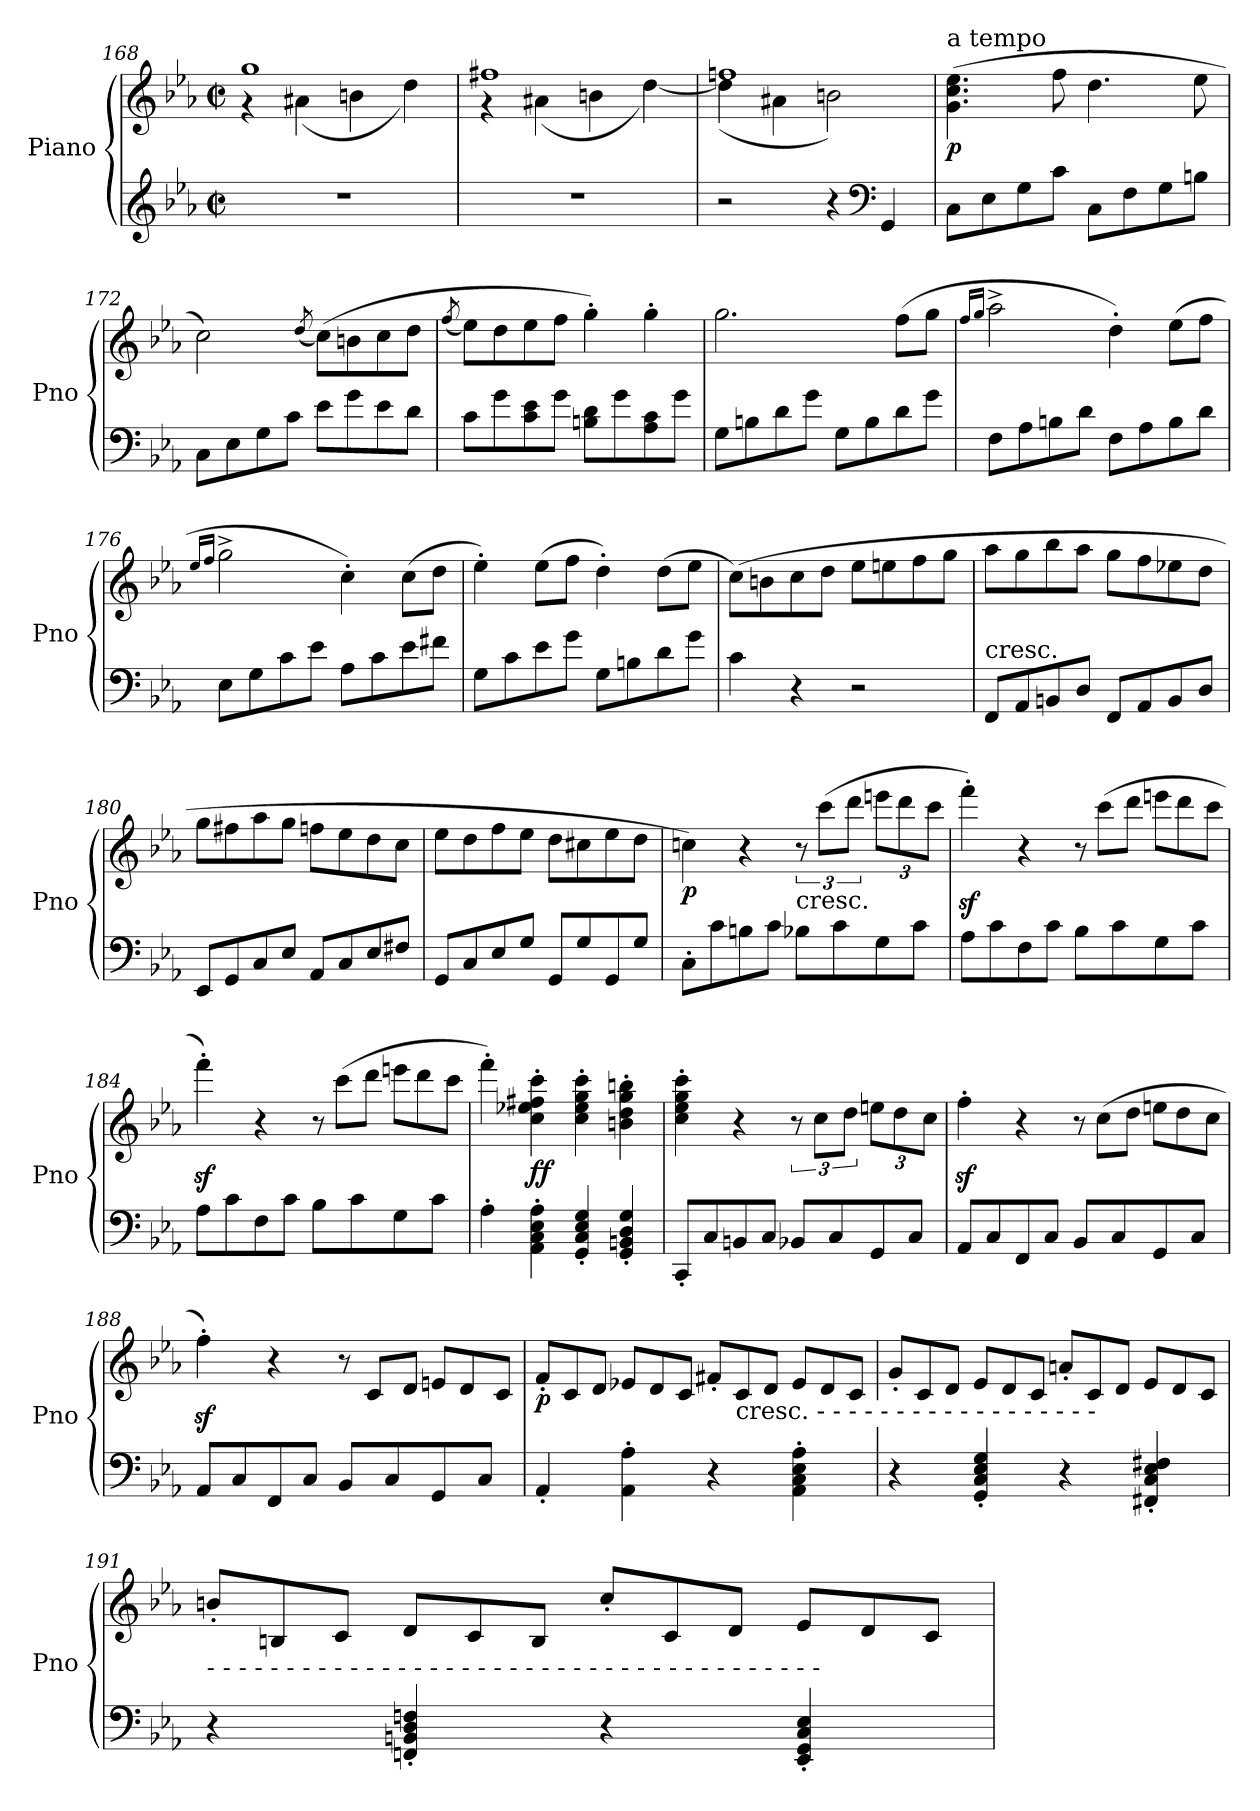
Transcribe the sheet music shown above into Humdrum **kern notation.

**kern	**kern	**dynam
*part1	*part1	*part1
*staff2	*staff1	*staff1/2
*I"Piano	*	*
*I'Pno	*	*
*clefG2	*clefG2	*
*k[b-e-a-]	*k[b-e-a-]	*
*E-:	*E-:	*
*M2/2	*M2/2	*
*met(c|)	*met(c|)	*
=168	=168	=168
*	*^	*
1r	1gg	4r	.
.	.	(4a#X\	.
.	.	4bn\	.
.	.	4dd\)	.
=169	=169	=169	=169
1r	1ff#X	4r	.
.	.	(4a#X\	.
.	.	4bn\	.
.	.	[4dd\)	.
!!LO:PB:g=z	!!
=170	=170	=170	=170
2r	1ffn	(4dd\]	.
.	.	4a#X\	.
4r	.	2bn\)	.
*clefF4	*	*	*
4GG/	.	.	.
*	*v	*v	*
!!LO:PB:g=z
=171	=171	=171
!	!LO:TX:a:t=a tempo	!
!	!	!LO:DY:b
8C\L	(4.g\ 4.cc\ 4.ee-\	p
8E-\	.	.
8G\	.	.
8c\J	8ff\	.
8C\L	4.dd\	.
8F\	.	.
8G\	.	.
8Bn\J	8ee-\	.
=172	=172	=172
8C\L	2cc\)	.
8E-\	.	.
8G\	.	.
8c\J	.	.
.	(8qdd/	.
8e-\L	(8cc\L)	.
8g\	8bn\	.
8e-\	8cc\	.
8d\J	8dd\J	.
=173	=173	=173
.	(8qff/	.
8c\L	8ee-\L)	.
8g\	8dd\	.
8c\ 8e-\	8ee-\	.
8g\J	8ff\J	.
8Bn\ 8d\L	4gg'\)	.
8g\	.	.
8A-\ 8c\	4gg'\	.
8g\J	.	.
=174	=174	=174
8G\L	2.gg\	.
8Bn\	.	.
8d\	.	.
8g\J	.	.
8G\L	.	.
8B\	.	.
8d\	(8ff\L	.
8g\J	8gg\J	.
!!LO:LB:g=z
=175	=175	=175
.	16qff/LL	.
.	16qgg/JJ	.
8F\L	2aa-^\	.
8A-\	.	.
8Bn\	.	.
8d\J	.	.
8F\L	4dd'\)	.
8A-\	.	.
8B\	(8ee-\L	.
8d\J	8ff\J	.
=176	=176	=176
.	16qee-/LL	.
.	16qff/JJ	.
8E-\L	2gg^\	.
8G\	.	.
8c\	.	.
8e-\J	.	.
8A-\L	4cc'\)	.
8c\	.	.
8e-\	(8cc\L	.
8f#X\J	8dd\J	.
=177	=177	=177
8G\L	4ee-'\)	.
8c\	.	.
8e-\	(8ee-\L	.
8g\J	8ff\J	.
8G\L	4dd'\)	.
8Bn\	.	.
8d\	(8dd\L	.
8g\J	8ee-\J	.
=178	=178	=178
4c\	(8cc\L)	.
.	8bn\	.
4r	8cc\	.
.	8dd\J	.
2r	8ee-\L	.
.	8een\	.
.	8ff\	.
.	8gg\J	.
!!LO:LB:g=z
=179	=179	=179
!LO:TX:a:t=cresc.	!	!
8FF/L	8aa-\L	.
8AA-/	8gg\	.
8BBn/	8bb-\	.
8D/J	8aa-\J	.
8FF/L	8gg\L	.
8AA-/	8ff\	.
8BB/	8ee-X\	.
8D/J	8dd\J	.
=180	=180	=180
8EE-/L	8gg\L	.
8GG/	8ff#X\	.
8C/	8aa-\	.
8E-/J	8gg\J	.
8AA-/L	8ffn\L	.
8C/	8ee-\	.
8E-/	8dd\	.
8F#X/J	8cc\J	.
=181	=181	=181
8GG/L	8ee-\L	.
8C/	8dd\	.
8E-/	8ff\	.
8G/J	8ee-\J	.
8GG/L	8dd\L	.
8G/	8cc#X\	.
8GG/	8ee-\	.
8G/J	8dd\J	.
!!LO:PB:g=z
=182	=182	=182
!	!	!LO:DY:b
8C'\L	4ccn\)	p
8c\	.	.
8Bn\	4r	.
8c\J	.	.
!	!LO:TX:b:t=cresc.	!
8B-X\L	12r	.
.	(12ccc\L	.
8c\	.	.
.	12ddd\J	.
8G\	12eeen\L	.
.	12ddd\	.
8c\J	.	.
.	12ccc\J	.
=183	=183	=183
8A-\L	4fffz<'\)	.
8c\	.	.
8F\	4r	.
8c\J	.	.
*	*Xtuplet	*
8B-\L	12r	.
.	(12ccc\L	.
8c\	.	.
.	12ddd\J	.
8G\	12eeen\L	.
.	12ddd\	.
8c\J	.	.
.	12ccc\J	.
=184	=184	=184
8A-\L	4fffz<'\)	.
8c\	.	.
8F\	4r	.
8c\J	.	.
8B-\L	12r	.
.	(12ccc\L	.
8c\	.	.
.	12ddd\J	.
8G\	12eeen\L	.
.	12ddd\	.
8c\J	.	.
.	12ccc\J	.
!!LO:LB:g=z
=185	=185	=185
4A-'\	4fff'\)	.
!	!	!LO:DY:b
4AA-\' 4C\' 4E-\' 4A-\'	4cc\' 4ee-X\' 4ff#X\' 4ccc\'	ff
4GG/' 4C/' 4E-/' 4G/'	4cc\' 4ee-\' 4gg\' 4ccc\'	.
4GG/' 4BBn/' 4D/' 4G/'	4bn\' 4dd\' 4gg\' 4bbn\'	.
=186	=186	=186
8CC'/L	4cc\' 4ee-\' 4gg\' 4ccc\'	.
8C/	.	.
8BBn/	4r	.
8C/J	.	.
*	*tuplet	*
8BB-X/L	12r	.
.	12cc\L	.
8C/	.	.
.	12dd\J	.
8GG/	12een\L	.
.	12dd\	.
8C/J	.	.
.	12cc\J	.
=187	=187	=187
8AA-/L	4ffz<'\	.
8C/	.	.
8FF/	4r	.
8C/J	.	.
*	*Xtuplet	*
8BB-/L	12r	.
.	(12cc\L	.
8C/	.	.
.	12dd\J	.
8GG/	12een\L	.
.	12dd\	.
8C/J	.	.
.	12cc\J	.
!!LO:LB:g=z
=188	=188	=188
8AA-/L	4ffz<'\)	.
8C/	.	.
8FF/	4r	.
8C/J	.	.
8BB-/L	12r	.
.	12c/L	.
8C/	.	.
.	12d/J	.
8GG/	12en/L	.
.	12d/	.
8C/J	.	.
.	12c/J	.
=189	=189	=189
!	!	!LO:DY:b
4AA-'/	12f'/L	p
.	12c/	.
.	12d/J	.
4AA-\' 4A-\'	12e-X/L	.
.	12d/	.
.	12c/J	.
4r	12f#X'/L	.
!	!LO:TX:b:t=cresc.  -  -  -  -  -  -  -  -  -  -  -  -  -  -  -  -  -  -	!
.	12c/	.
.	12d/J	.
4AA-\' 4C\' 4E-\' 4A-\'	12e-/L	.
.	12d/	.
.	12c/J	.
=190	=190	=190
4r	12g'/L	.
.	12c/	.
.	12d/J	.
4GG/' 4C/' 4E-/' 4G/'	12e-/L	.
.	12d/	.
.	12c/J	.
4r	12an'/L	.
.	12c/	.
.	12d/J	.
4FF#X/' 4C/' 4E-/' 4F#X/'	12e-/L	.
.	12d/	.
.	12c/J	.
!!LO:LB:g=z
=191	=191	=191
!	!LO:TX:b:t=-  -  -  -  -  -  -  -  -  -  -  -  -  -  -  -  -  -  -  -  -  -  -  -  -  -  -  -  -  -  -  -  -  -  -  -  -  -  -	!
4r	12bn'/L	.
.	12Bn/	.
.	12c/J	.
4FFn/' 4BBn/' 4D/' 4Fn/'	12d/L	.
.	12c/	.
.	12B/J	.
4r	12cc'/L	.
.	12c/	.
.	12d/J	.
4EE-/' 4GG/' 4C/' 4E-/'	12e-/L	.
.	12d/	.
.	12c/J	.
=	=	=
*-	*-	*-
